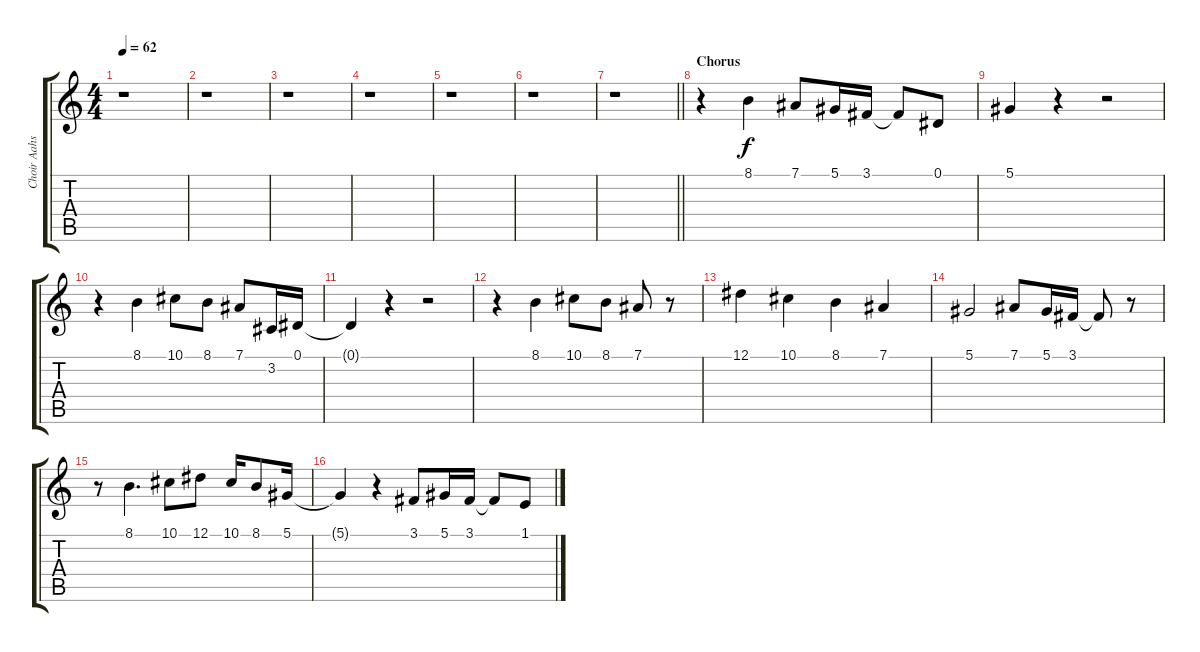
\track ("Choir Aahs (Duff_Izzy)" "Choir Aahs") {mute instrument choiraahs}
\staff {score tabs}
\tuning (Eb4 Bb3 Gb3 Db3 Ab2 Eb2) {hide}
\ts (4 4)
\tempo 62
\clef g2
\ks c
r.1{dy mf} |
r.1 |
r.1 |
r.1 |
r.1 |
r.1 |
\barLineRight lightlight
r.1 |
\section ("" "Chorus")
r.4 8.1.4{dy f} 7.1.8 5.1.16 3.1.16 3.1{t}.8 0.1.8 |
5.1.4 r.4 r.2 |
r.4 8.1.4 10.1.8 8.1.8 7.1.8 3.2.16 0.1.16 |
0.1{t}.4 r.4 r.2 |
r.4 8.1.4 10.1.8 8.1.8 7.1.8 r.8 |
12.1.4 10.1.4 8.1.4 7.1.4 |
5.1.2 7.1.8 5.1.16 3.1.16 3.1{t}.8 r.8 |
r.8 8.1.4{d} 10.1.8 12.1.8 10.1.16 8.1.8 5.1.16 |
5.1{t}.4 r.4 3.1.8 5.1.16 3.1.16 3.1{t}.8 1.1.8
